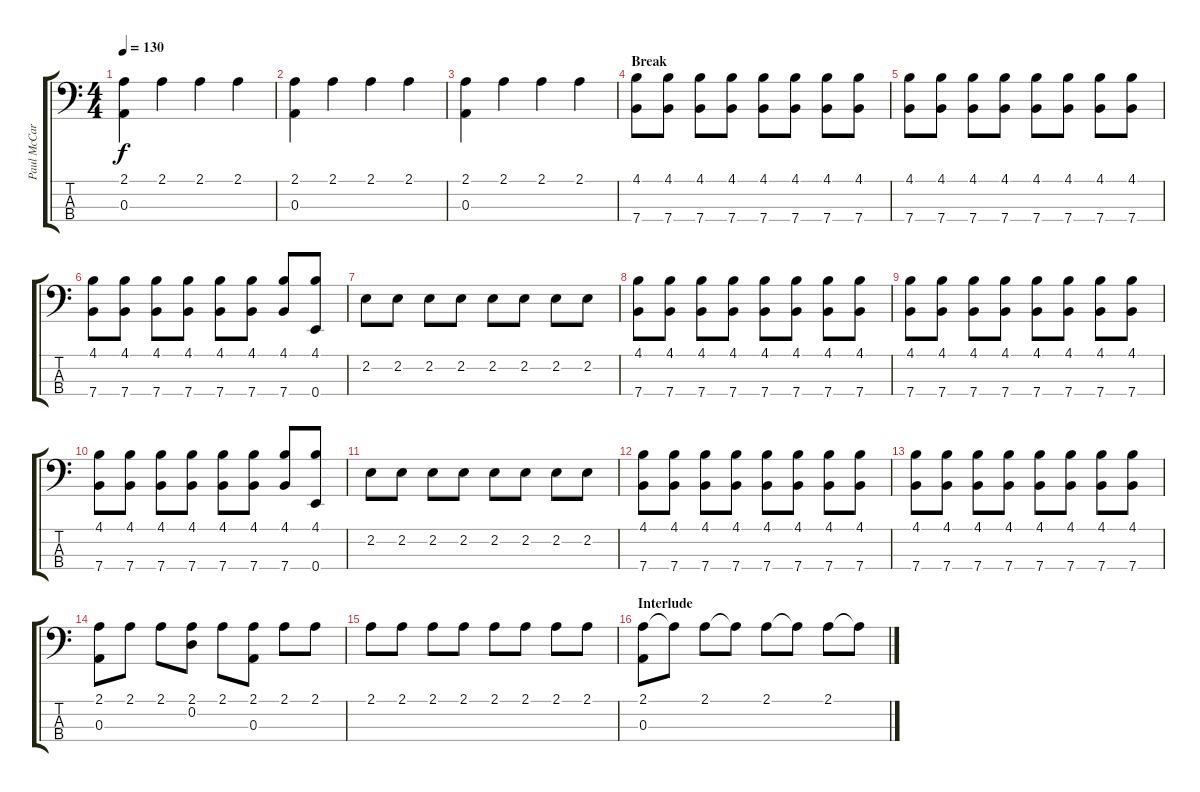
\track ("Paul McCartney" "Paul McCar") {instrument electricbasspick}
\staff {score tabs}
\tuning (G2 D2 A1 E1) {hide}
\ts (4 4)
\tempo 130
\clef f4
\ks c
(2.1 0.3).4{dy f} 2.1.4 2.1.4 2.1.4 |
(2.1 0.3).4 2.1.4 2.1.4 2.1.4 |
(2.1 0.3).4 2.1.4 2.1.4 2.1.4 |
\section ("" "Break")
(4.1 7.4).8 (4.1 7.4).8 (4.1 7.4).8 (4.1 7.4).8 (4.1 7.4).8 (4.1 7.4).8 (4.1 7.4).8 (4.1 7.4).8 |
(4.1 7.4).8 (4.1 7.4).8 (4.1 7.4).8 (4.1 7.4).8 (4.1 7.4).8 (4.1 7.4).8 (4.1 7.4).8 (4.1 7.4).8 |
(4.1 7.4).8 (4.1 7.4).8 (4.1 7.4).8 (4.1 7.4).8 (4.1 7.4).8 (4.1 7.4).8 (4.1 7.4).8 (4.1 0.4).8 |
2.2.8 2.2.8 2.2.8 2.2.8 2.2.8 2.2.8 2.2.8 2.2.8 |
(4.1 7.4).8 (4.1 7.4).8 (4.1 7.4).8 (4.1 7.4).8 (4.1 7.4).8 (4.1 7.4).8 (4.1 7.4).8 (4.1 7.4).8 |
(4.1 7.4).8 (4.1 7.4).8 (4.1 7.4).8 (4.1 7.4).8 (4.1 7.4).8 (4.1 7.4).8 (4.1 7.4).8 (4.1 7.4).8 |
(4.1 7.4).8 (4.1 7.4).8 (4.1 7.4).8 (4.1 7.4).8 (4.1 7.4).8 (4.1 7.4).8 (4.1 7.4).8 (4.1 0.4).8 |
2.2.8 2.2.8 2.2.8 2.2.8 2.2.8 2.2.8 2.2.8 2.2.8 |
(4.1 7.4).8 (4.1 7.4).8 (4.1 7.4).8 (4.1 7.4).8 (4.1 7.4).8 (4.1 7.4).8 (4.1 7.4).8 (4.1 7.4).8 |
(4.1 7.4).8 (4.1 7.4).8 (4.1 7.4).8 (4.1 7.4).8 (4.1 7.4).8 (4.1 7.4).8 (4.1 7.4).8 (4.1 7.4).8 |
(2.1 0.3).8 2.1.8 2.1.8 (2.1 0.2).8 2.1.8 (2.1 0.3).8 2.1.8 2.1.8 |
2.1.8 2.1.8 2.1.8 2.1.8 2.1.8 2.1.8 2.1.8 2.1.8 |
\section ("" "Interlude")
(2.1 0.3).8 2.1{t}.8 2.1.8 2.1{t}.8 2.1.8 2.1{t}.8 2.1.8 2.1{t}.8
